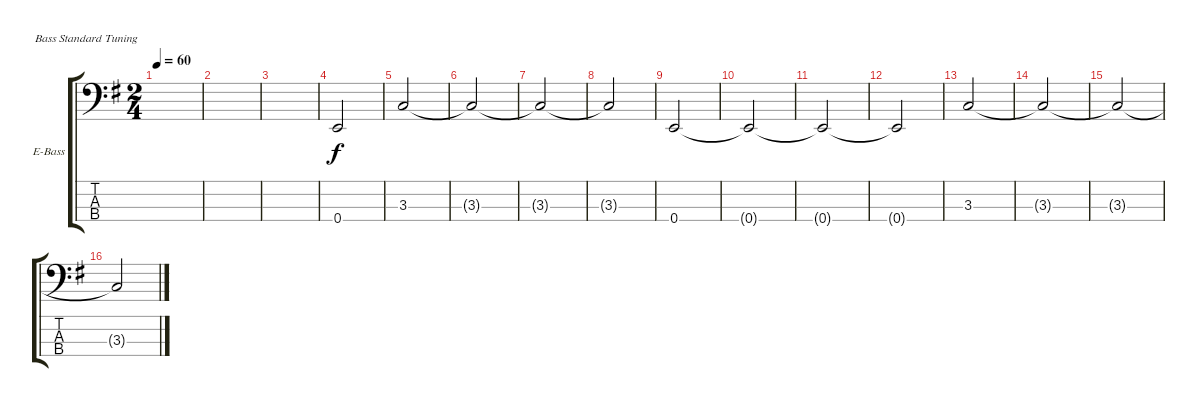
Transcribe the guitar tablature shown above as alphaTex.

\defaultSystemsLayout 4
\bracketExtendMode groupsimilarinstruments
\firstSystemTrackNameOrientation horizontal
\otherSystemsTrackNameOrientation horizontal
\track ("Electric Bass" "E-Bass") {instrument electricbassfinger}
\staff {score tabs}
\tuning (G2 D2 A1 E1)
\ts (2 4)
\tempo 60
\clef f4
\ks eminor
|
|
|
0.4.2 |
3.3.2 |
3.3{t}.2 |
3.3{t}.2 |
3.3{t}.2 |
0.4.2 |
0.4{t}.2 |
0.4{t}.2 |
0.4{t}.2 |
3.3.2 |
3.3{t}.2 |
3.3{t}.2 |
3.3{t}.2
